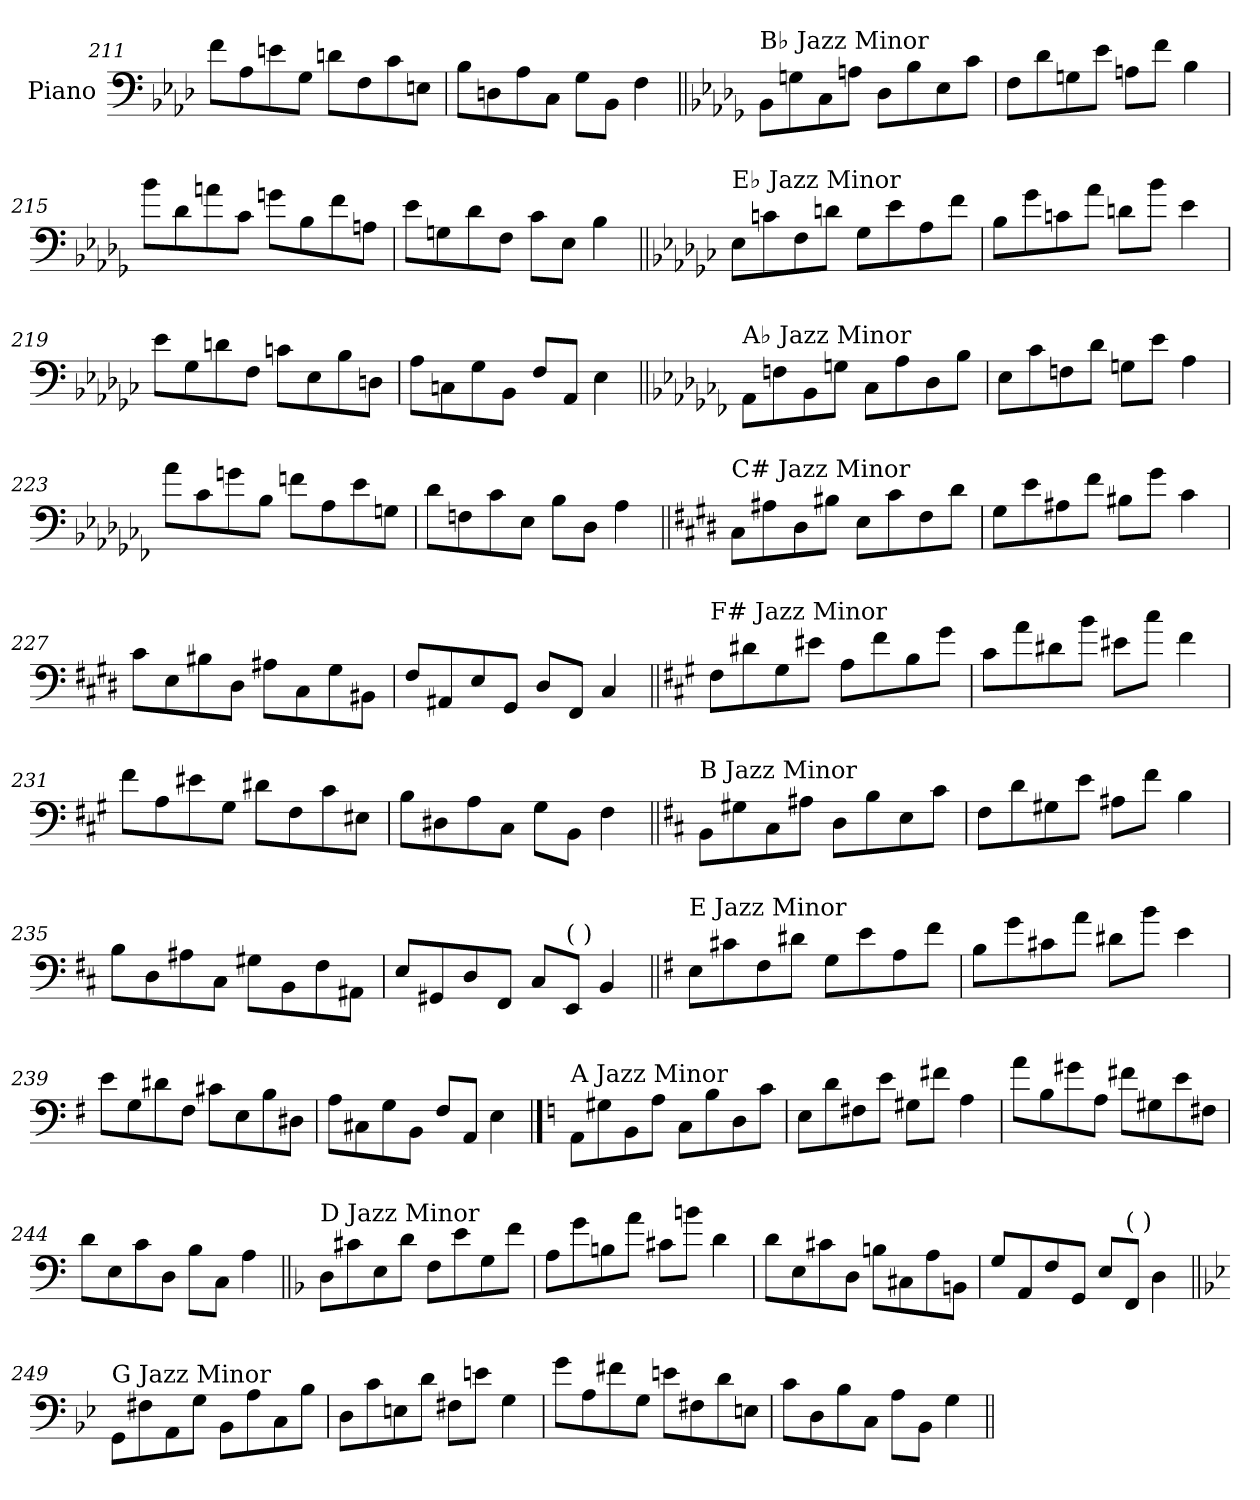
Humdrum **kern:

**kern
*part1
*staff1
*I"Piano
*I'Pno.
*clefF4
*k[b-e-a-d-]
=211
8f\L
8A-\
8en\
8G\J
8dn\L
8F\
8c\
8En\J
=212
8B-\L
8Dn\
8A-\
8C\J
8G\L
8BB-\J
4F\
!!LO:LB:g=z
=213||
*k[b-e-a-d-g-]
!LO:TX:a:t=B♭ Jazz Minor
8BB-\L
8Gn\
8C\
8An\J
8D-\L
8B-\
8E-\
8c\J
=214
8F\L
8d-\
8Gn\
8e-\J
8An\L
8f\J
4B-\
=215
8b-\L
8d-\
8an\
8c\J
8gn\L
8B-\
8f\
8An\J
=216
8e-\L
8Gn\
8d-\
8F\J
8c\L
8E-\J
4B-\
!!LO:PB:g=z
=217||
*k[b-e-a-d-g-c-]
!LO:TX:a:t=E♭ Jazz Minor
8E-\L
8cn\
8F\
8dn\J
8G-\L
8e-\
8A-\
8f\J
=218
8B-\L
8g-\
8cn\
8a-\J
8dn\L
8b-\J
4e-\
=219
8e-\L
8G-\
8dn\
8F\J
8cn\L
8E-\
8B-\
8Dn\J
=220
8A-\L
8Cn\
8G-\
8BB-\J
8F/L
8AA-/J
4E-\
!!LO:LB:g=z
=221||
*k[b-e-a-d-g-c-f-]
!LO:TX:a:t=A♭ Jazz Minor
8AA-\L
8Fn\
8BB-\
8Gn\J
8C-\L
8A-\
8D-\
8B-\J
=222
8E-\L
8c-\
8Fn\
8d-\J
8Gn\L
8e-\J
4A-\
=223
8a-\L
8c-\
8gn\
8B-\J
8fn\L
8A-\
8e-\
8Gn\J
=224
8d-\L
8Fn\
8c-\
8E-\J
8B-\L
8D-\J
4A-\
!!LO:LB:g=z
=225||
*k[f#c#g#d#]
!LO:TX:a:t=C# Jazz Minor
8C#\L
8A#X\
8D#\
8B#X\J
8E\L
8c#\
8F#\
8d#\J
=226
8G#\L
8e\
8A#X\
8f#\J
8B#X\L
8g#\J
4c#\
=227
8c#\L
8E\
8B#X\
8D#\J
8A#X\L
8C#\
8G#\
8BB#X\J
=228
8F#/L
8AA#X/
8E/
8GG#/J
8D#/L
8FF#/J
4C#/
!!LO:LB:g=z
=229||
*k[f#c#g#]
!LO:TX:a:t=F# Jazz Minor
8F#\L
8d#X\
8G#\
8e#X\J
8A\L
8f#\
8B\
8g#\J
=230
8c#\L
8a\
8d#X\
8b\J
8e#X\L
8cc#\J
4f#\
=231
8f#\L
8A\
8e#X\
8G#\J
8d#X\L
8F#\
8c#\
8E#X\J
=232
8B\L
8D#X\
8A\
8C#\J
8G#\L
8BB\J
4F#\
!!LO:LB:g=z
=233||
*k[f#c#]
!LO:TX:a:t=B Jazz Minor
8BB\L
8G#X\
8C#\
8A#X\J
8D\L
8B\
8E\
8c#\J
=234
8F#\L
8d\
8G#X\
8e\J
8A#X\L
8f#\J
4B\
=235
8B\L
8D\
8A#X\
8C#\J
8G#X\L
8BB\
8F#\
8AA#X\J
=236
8E/L
8GG#X/
8D/
8FF#/J
8C#/L
!LO:TX:a:t=(    )
8EE/J
4BB/
!!LO:LB:g=z
=237||
*k[f#]
!LO:TX:a:t=E Jazz Minor
8E\L
8c#X\
8F#\
8d#X\J
8G\L
8e\
8A\
8f#\J
=238
8B\L
8g\
8c#X\
8a\J
8d#X\L
8b\J
4e\
=239
8e\L
8G\
8d#X\
8F#\J
8c#X\L
8E\
8B\
8D#X\J
=240
8A\L
8C#X\
8G\
8BB\J
8F#/L
8AA/J
4E\
!!LO:PB:g=z
==241
*k[]
!LO:TX:a:t=A Jazz Minor
8AA\L
8G#X\
8BB\
8A\J
8C\L
8B\
8D\
8c\J
=242
8E\L
8d\
8F#X\
8e\J
8G#X\L
8f#X\J
4A\
=243
8a\L
8B\
8g#X\
8A\J
8f#X\L
8G#X\
8e\
8F#X\J
=244
8d\L
8E\
8c\
8D\J
8B\L
8C\J
4A\
!!LO:LB:g=z
=245||
*k[b-]
!LO:TX:a:t=D Jazz Minor
8D\L
8c#X\
8E\
8d\J
8F\L
8e\
8G\
8f\J
=246
8A\L
8g\
8Bn\
8a\J
8c#X\L
8bn\J
4d\
=247
8d\L
8E\
8c#X\
8D\J
8Bn\L
8C#X\
8A\
8BBn\J
=248
8G/L
8AA/
8F/
8GG/J
8E/L
!LO:TX:a:t=(    )
8FF/J
4D\
!!LO:LB:g=z
=249||
*k[b-e-]
!LO:TX:a:t=G Jazz Minor
8GG\L
8F#X\
8AA\
8G\J
8BB-\L
8A\
8C\
8B-\J
=250
8D\L
8c\
8En\
8d\J
8F#X\L
8en\J
4G\
=251
8g\L
8A\
8f#X\
8G\J
8en\L
8F#X\
8d\
8En\J
=252
8c\L
8D\
8B-\
8C\J
8A\L
8BB-\J
4G\
=||
*-
